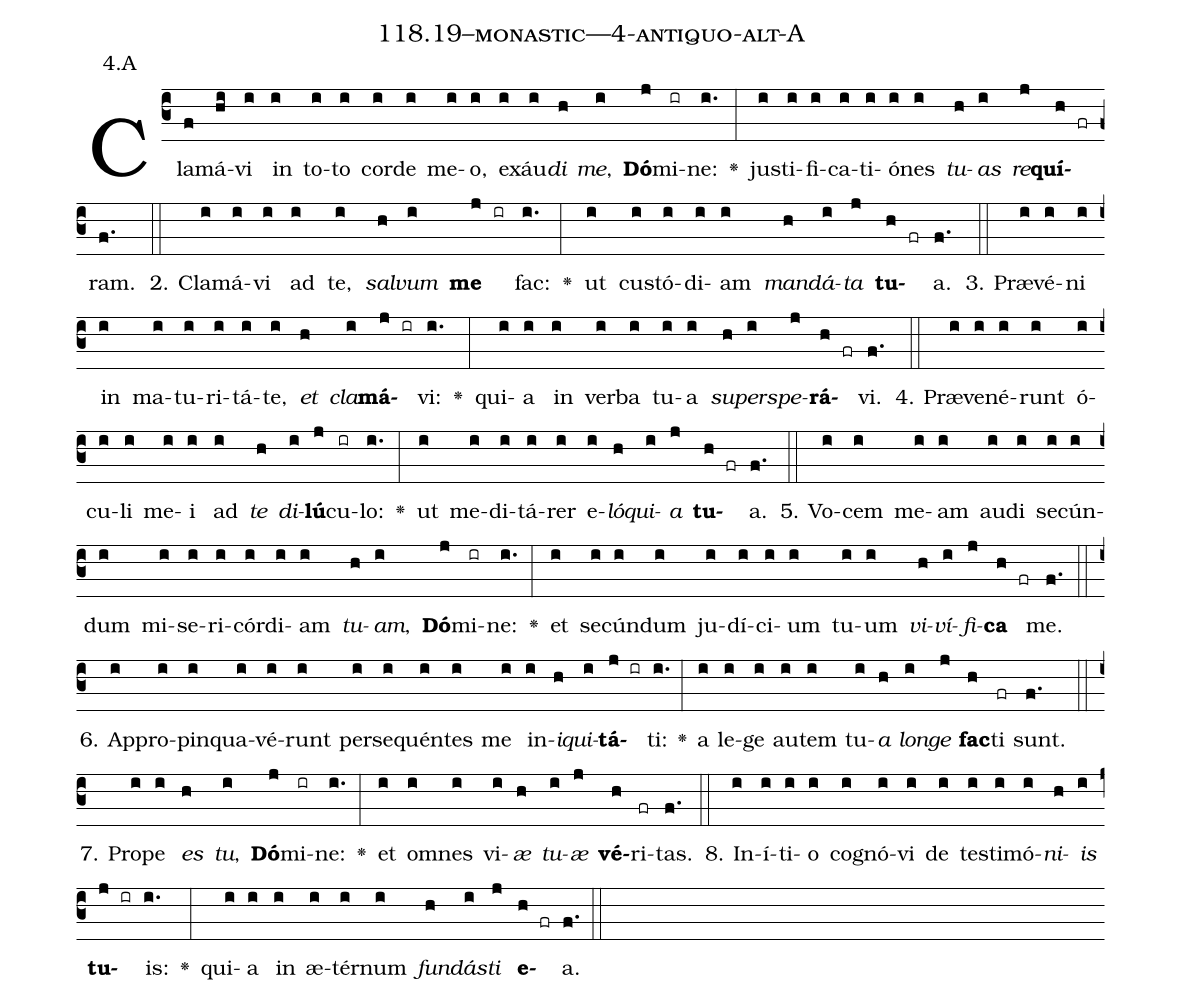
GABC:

name: 118.19--monastic---4-antiquo-alt-A;
annotation: 4.A;
%%
(c3)Cla(f)má(hi)vi(i) in(i) to(i)to(i) cor(i)de(i) me(i)o,(i) ex(i)áu(i)<i>di</i>(h) <i>me</i>,(i) <b>Dó</b>(j)mi(ir)ne:(i.) <v>\greheightstar</v>(:) jus(i)ti(i)fi(i)ca(i)ti(i)ó(i)nes(i) <i>tu</i>(h)<i>as</i>(i) <i>re</i>(j)<b>quí</b>(h fr)ram.(f.) (::)
2. Cla(i)má(i)vi(i) ad(i) te,(i) <i>sal</i>(h)<i>vum</i>(i) <b>me</b>(j ir) fac:(i.) <v>\greheightstar</v>(:) ut(i) cus(i)tó(i)di(i)am(i) <i>man</i>(h)<i>dá</i>(i)<i>ta</i>(j) <b>tu</b>(h fr)a.(f.) (::)
3. Præ(i)vé(i)ni(i) in(i) ma(i)tu(i)ri(i)tá(i)te,(i) <i>et</i>(h) <i>cla</i>(i)<b>má</b>(j ir)vi:(i.) <v>\greheightstar</v>(:) qui(i)a(i) in(i) ver(i)ba(i) tu(i)a(i) <i>su</i>(h)<i>per</i>(i)<i>spe</i>(j)<b>rá</b>(h fr)vi.(f.) (::)
4. Præ(i)ve(i)né(i)runt(i) ó(i)cu(i)li(i) me(i)i(i) ad(i) <i>te</i>(h) <i>di</i>(i)<b>lú</b>(j)cu(ir)lo:(i.) <v>\greheightstar</v>(:) ut(i) me(i)di(i)tá(i)rer(i) e(i)<i>ló</i>(h)<i>qui</i>(i)<i>a</i>(j) <b>tu</b>(h fr)a.(f.) (::)
5. Vo(i)cem(i) me(i)am(i) au(i)di(i) se(i)cún(i)dum(i) mi(i)se(i)ri(i)cór(i)di(i)am(i) <i>tu</i>(h)<i>am</i>,(i) <b>Dó</b>(j)mi(ir)ne:(i.) <v>\greheightstar</v>(:) et(i) se(i)cún(i)dum(i) ju(i)dí(i)ci(i)um(i) tu(i)um(i) <i>vi</i>(h)<i>ví</i>(i)<i>fi</i>(j)<b>ca</b>(h fr) me.(f.) (::)
6. Ap(i)pro(i)pin(i)qua(i)vé(i)runt(i) per(i)se(i)quén(i)tes(i) me(i) in(i)<i>i</i>(h)<i>qui</i>(i)<b>tá</b>(j ir)ti:(i.) <v>\greheightstar</v>(:) a(i) le(i)ge(i) au(i)tem(i) tu(i)<i>a</i>(h) <i>lon</i>(i)<i>ge</i>(j) <b>fac</b>(h)ti(fr) sunt.(f.) (::)
7. Pro(i)pe(i) <i>es</i>(h) <i>tu</i>,(i) <b>Dó</b>(j)mi(ir)ne:(i.) <v>\greheightstar</v>(:) et(i) om(i)nes(i) vi(i)<i>æ</i>(h) <i>tu</i>(i)<i>æ</i>(j) <b>vé</b>(h)ri(fr)tas.(f.) (::)
8. In(i)í(i)ti(i)o(i) co(i)gnó(i)vi(i) de(i) tes(i)ti(i)mó(i)<i>ni</i>(h)<i>is</i>(i) <b>tu</b>(j ir)is:(i.) <v>\greheightstar</v>(:) qui(i)a(i) in(i) æ(i)tér(i)num(i) <i>fun</i>(h)<i>dás</i>(i)<i>ti</i>(j) <b>e</b>(h fr)a.(f.) (::)
